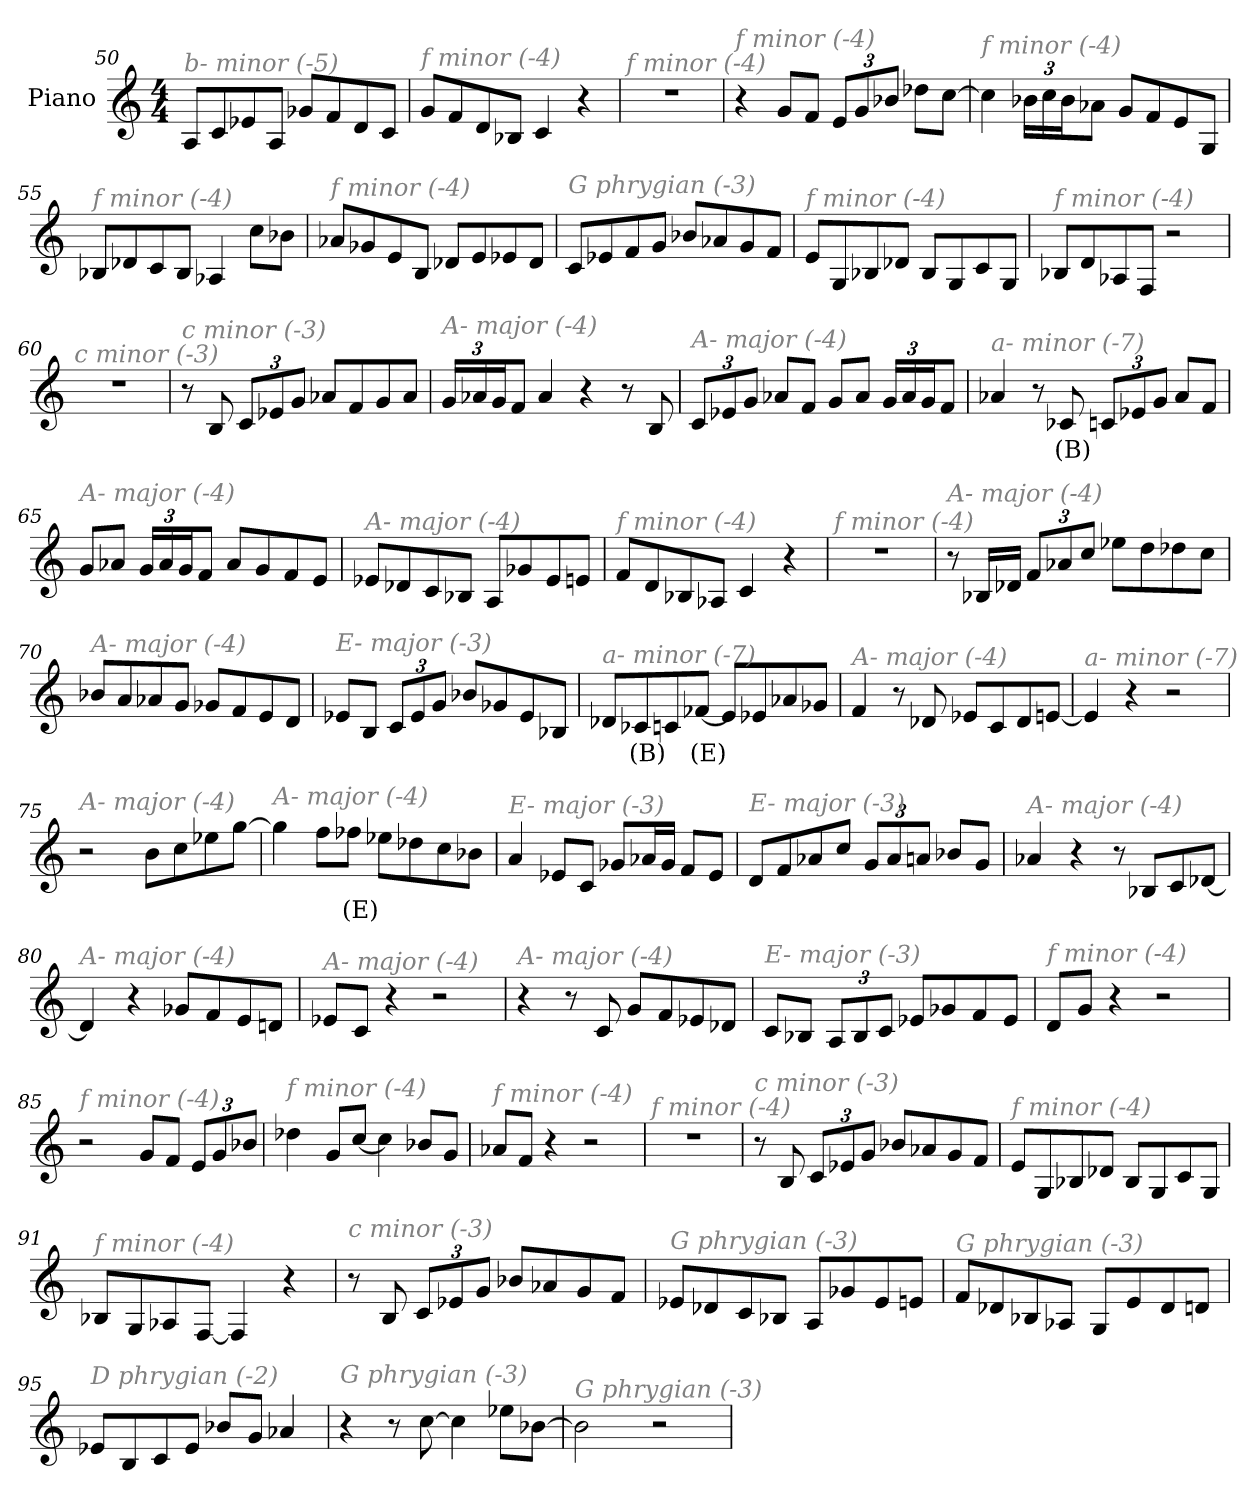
**kern	**text
*part1	*part1
*staff1	*staff1
*I"Piano	*
*I'Pno	*
*clefG2	*
*k[]	*
*M4/4	*
=50	=50
!LO:TX:i:color=#808080:t=b- minor (-5)	!
8A/L	.
8c/	.
8e-X/	.
8A/J	.
8g-X/L	.
8f/	.
8d/	.
8c/J	.
=51	=51
!LO:TX:i:color=#808080:t=f minor (-4)	!
8g/L	.
8f/	.
8d/	.
8B-X/J	.
4c/	.
4r	.
=52	=52
!LO:TX:i:color=#808080:t=f minor (-4)	!
1r	.
!!LO:LB:g=z
=53	=53
!LO:TX:i:color=#808080:t=f minor (-4)	!
4r	.
8g/L	.
8f/J	.
*Xbrackettup	*
12e/L	.
12g/	.
12b-X/J	.
8dd-X\L	.
[8cc\J	.
=54	=54
!LO:TX:i:color=#808080:t=f minor (-4)	!
4cc\]	.
24b-X\LL	.
24cc\	.
24b-\J	.
8a-X\J	.
8g/L	.
8f/	.
8e/	.
8G/J	.
=55	=55
!LO:TX:i:color=#808080:t=f minor (-4)	!
8B-X/L	.
8d-X/	.
8c/	.
8B-/J	.
4A-X/	.
8cc\L	.
8b-X\J	.
=56	=56
!LO:TX:i:color=#808080:t=f minor (-4)	!
8a-X/L	.
8g-X/	.
8e/	.
8B/J	.
8d-X/L	.
8e/	.
8e-X/	.
8d-/J	.
!!LO:LB:g=z
=57	=57
!LO:TX:i:color=#808080:t=G phrygian (-3)	!
8c/L	.
8e-X/	.
8f/	.
8g/J	.
8b-X/L	.
8a-X/	.
8g/	.
8f/J	.
=58	=58
!LO:TX:i:color=#808080:t=f minor (-4)	!
8e/L	.
8G/	.
8B-X/	.
8d-X/J	.
8B-/L	.
8G/	.
8c/	.
8G/J	.
=59	=59
!LO:TX:i:color=#808080:t=f minor (-4)	!
8B-X/L	.
8d/	.
8A-X/	.
8F/J	.
2r	.
=60	=60
!LO:TX:i:color=#808080:t=c minor (-3)	!
1r	.
=61	=61
!LO:TX:i:color=#808080:t=c minor (-3)	!
8r	.
8B/	.
12c/L	.
12e-X/	.
12g/J	.
8a-X/L	.
8f/	.
8g/	.
8a-/J	.
!!LO:LB:g=z
=62	=62
!LO:TX:i:color=#808080:t=A- major (-4)	!
24g/LL	.
24a-X/	.
24g/J	.
8f/J	.
4a-/	.
4r	.
8r	.
8B/	.
=63	=63
!LO:TX:i:color=#808080:t=A- major (-4)	!
12c/L	.
12e-X/	.
12g/J	.
8a-X/L	.
8f/J	.
8g/L	.
8a-/J	.
24g/LL	.
24a-/	.
24g/J	.
8f/J	.
=64	=64
!LO:TX:i:color=#808080:t=a- minor (-7)	!
4a-X/	.
8r	.
8c-Xi/	(B)
12c/L	.
12e-X/	.
12g/J	.
8a-/L	.
8f/J	.
=65	=65
!LO:TX:i:color=#808080:t=A- major (-4)	!
8g/L	.
8a-X/J	.
24g/LL	.
24a-/	.
24g/J	.
8f/J	.
8a-/L	.
8g/	.
8f/	.
8e/J	.
!!LO:LB:g=z
=66	=66
!LO:TX:i:color=#808080:t=A- major (-4)	!
8e-X/L	.
8d-X/	.
8c/	.
8B-X/J	.
8A/L	.
8g-X/	.
8e-/	.
8en/J	.
=67	=67
!LO:TX:i:color=#808080:t=f minor (-4)	!
8f/L	.
8d/	.
8B-X/	.
8A-X/J	.
4c/	.
4r	.
=68	=68
!LO:TX:i:color=#808080:t=f minor (-4)	!
1r	.
=69	=69
!LO:TX:i:color=#808080:t=A- major (-4)	!
8r	.
16B-X/LL	.
16d-X/JJ	.
12f/L	.
12a-X/	.
12cc/J	.
8ee-X\L	.
8dd\	.
8dd-X\	.
8cc\J	.
!!LO:LB:g=z
=70	=70
!LO:TX:i:color=#808080:t=A- major (-4)	!
8b-X/L	.
8a/	.
8a-X/	.
8g/J	.
8g-X/L	.
8f/	.
8e/	.
8d/J	.
=71	=71
!LO:TX:i:color=#808080:t=E- major (-3)	!
8e-X/L	.
8B/J	.
12c/L	.
12e-/	.
12g/J	.
8b-X/L	.
8g-X/	.
8e-/	.
8B-X/J	.
=72	=72
!LO:TX:i:color=#808080:t=a- minor (-7)	!
8d-X/L	.
8c-Xi/	(B)
8c/	.
[8f-Xi/J	(E)
8e/L]	.
8e-X/	.
8a-X/	.
8g-X/J	.
=73	=73
!LO:TX:i:color=#808080:t=A- major (-4)	!
4f/	.
8r	.
8d-X/	.
8e-X/L	.
8c/	.
8d-/	.
[8en/J	.
!!LO:LB:g=z
=74	=74
!LO:TX:i:color=#808080:t=a- minor (-7)	!
4e/]	.
4r	.
2r	.
=75	=75
!LO:TX:i:color=#808080:t=A- major (-4)	!
2r	.
8b\L	.
8cc\	.
8ee-X\	.
[8gg\J	.
=76	=76
!LO:TX:i:color=#808080:t=A- major (-4)	!
4gg\]	.
8ff\L	.
8ff-Xi\J	(E)
8ee-X\L	.
8dd-X\	.
8cc\	.
8b-X\J	.
=77	=77
!LO:TX:i:color=#808080:t=E- major (-3)	!
4a/	.
8e-X/L	.
8c/J	.
8g-X/L	.
16a-X/L	.
16g-/JJ	.
8f/L	.
8e-/J	.
!!LO:LB:g=z
=78	=78
!LO:TX:i:color=#808080:t=E- major (-3)	!
8d/L	.
8f/	.
8a-X/	.
8cc/J	.
12g/L	.
12a-/	.
12an/J	.
8b-X/L	.
8g/J	.
=79	=79
!LO:TX:i:color=#808080:t=A- major (-4)	!
4a-X/	.
4r	.
8r	.
8B-X/L	.
8c/	.
[8d-X/J	.
=80	=80
!LO:TX:i:color=#808080:t=A- major (-4)	!
4d-/]	.
4r	.
8g-X/L	.
8f/	.
8e/	.
8dn/J	.
=81	=81
!LO:TX:i:color=#808080:t=A- major (-4)	!
8e-X/L	.
8c/J	.
4r	.
2r	.
=82	=82
!LO:TX:i:color=#808080:t=A- major (-4)	!
4r	.
8r	.
8c/	.
8g/L	.
8f/	.
8e-X/	.
8d-X/J	.
!!LO:LB:g=z
=83	=83
!LO:TX:i:color=#808080:t=E- major (-3)	!
8c/L	.
8B-X/J	.
12A/L	.
12B-/	.
12c/J	.
8e-X/L	.
8g-X/	.
8f/	.
8e-/J	.
=84	=84
!LO:TX:i:color=#808080:t=f minor (-4)	!
8d/L	.
8g/J	.
4r	.
2r	.
=85	=85
!LO:TX:i:color=#808080:t=f minor (-4)	!
2r	.
8g/L	.
8f/J	.
12e/L	.
12g/	.
12b-X/J	.
=86	=86
!LO:TX:i:color=#808080:t=f minor (-4)	!
4dd-X\	.
8g/L	.
[8cc/J	.
4cc\]	.
8b-X/L	.
8g/J	.
=87	=87
!LO:TX:i:color=#808080:t=f minor (-4)	!
8a-X/L	.
8f/J	.
4r	.
2r	.
!!LO:LB:g=z
=88	=88
!LO:TX:i:color=#808080:t=f minor (-4)	!
1r	.
=89	=89
!LO:TX:i:color=#808080:t=c minor (-3)	!
8r	.
8B/	.
12c/L	.
12e-X/	.
12g/J	.
8b-X/L	.
8a-X/	.
8g/	.
8f/J	.
=90	=90
!LO:TX:i:color=#808080:t=f minor (-4)	!
8e/L	.
8G/	.
8B-X/	.
8d-X/J	.
8B-/L	.
8G/	.
8c/	.
8G/J	.
=91	=91
!LO:TX:i:color=#808080:t=f minor (-4)	!
8B-X/L	.
8G/	.
8A-X/	.
[8F/J	.
4F/]	.
4r	.
!!LO:PB:g=z
=92	=92
!LO:TX:i:color=#808080:t=c minor (-3)	!
8r	.
8B/	.
12c/L	.
12e-X/	.
12g/J	.
8b-X/L	.
8a-X/	.
8g/	.
8f/J	.
=93	=93
!LO:TX:i:color=#808080:t=G phrygian (-3)	!
8e-X/L	.
8d-X/	.
8c/	.
8B-X/J	.
8A/L	.
8g-X/	.
8e-/	.
8en/J	.
=94	=94
!LO:TX:i:color=#808080:t=G phrygian (-3)	!
8f/L	.
8d-X/	.
8B-X/	.
8A-X/J	.
8G/L	.
8e/	.
8d-/	.
8dn/J	.
=95	=95
!LO:TX:i:color=#808080:t=D phrygian (-2)	!
8e-X/L	.
8B/	.
8c/	.
8e-/J	.
8b-X/L	.
8g/J	.
4a-X/	.
!!LO:LB:g=z
=96	=96
!LO:TX:i:color=#808080:t=G phrygian (-3)	!
4r	.
8r	.
[8cc\	.
4cc\]	.
8ee-X\L	.
[8b-X\J	.
=97	=97
!LO:TX:i:color=#808080:t=G phrygian (-3)	!
2b-\]	.
2r	.
=	=
*-	*-
